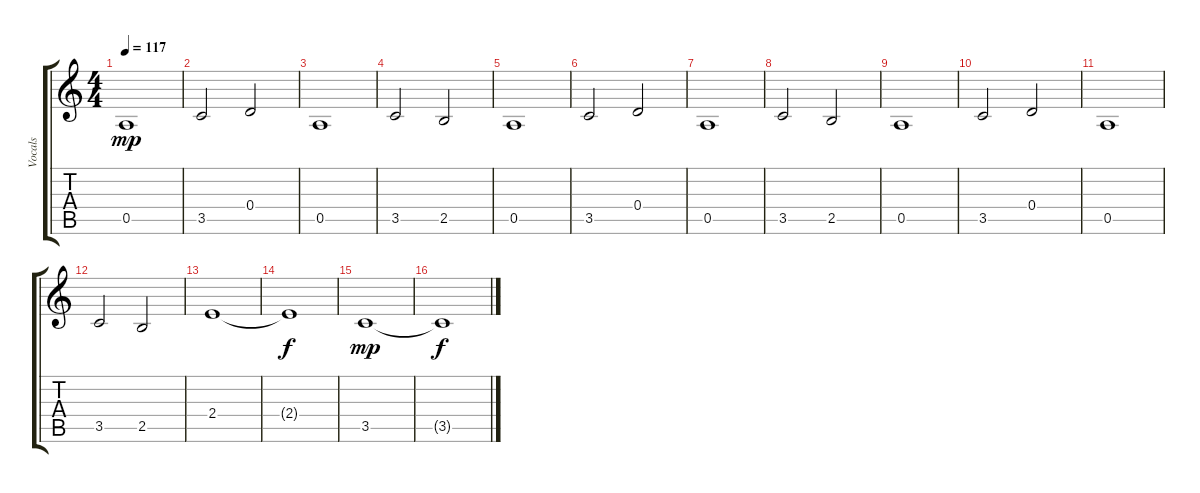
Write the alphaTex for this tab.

\track ("Vocals" "Vocals") {instrument acousticguitarnylon}
\staff {score tabs}
\tuning (E4 B3 G3 D3 A2 E2) {hide}
\ts (4 4)
\tempo 117
\clef g2
\ks c
0.5.1{dy mp} |
3.5.2 0.4.2 |
0.5.1 |
3.5.2 2.5.2 |
0.5.1 |
3.5.2 0.4.2 |
0.5.1 |
3.5.2 2.5.2 |
0.5.1 |
3.5.2 0.4.2 |
0.5.1 |
3.5.2 2.5.2 |
2.4.1 |
2.4{t}.1{dy f} |
3.5.1{dy mp} |
3.5{t}.1{dy f}
